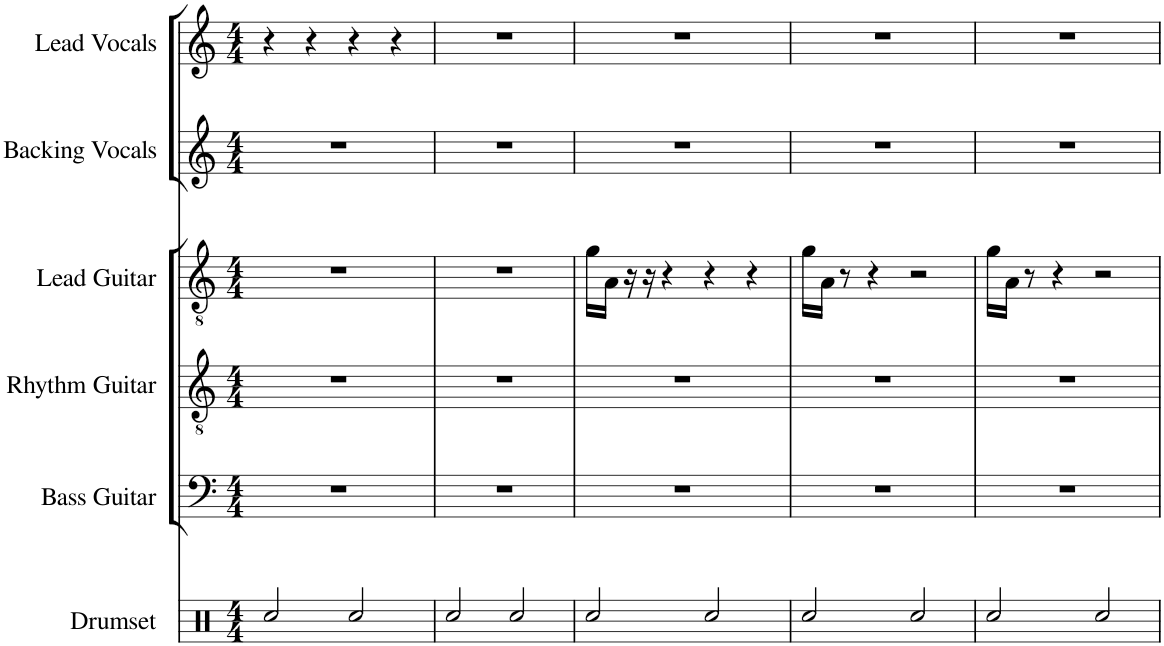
**kern	**kern	**kern	**kern	**kern	**kern
*part6	*part5	*part4	*part3	*part2	*part1
*staff6	*staff5	*staff4	*staff3	*staff2	*staff1
*I"Drumset	*I"Bass Guitar	*I"Rhythm Guitar	*I"Lead Guitar	*I"Backing Vocals	*I"Lead Vocals
*I'Drs.	*I'B. Guit.	*I'R. Gtr.	*I'L. Gtr.	*I'Bk. Voc.	*I'L. Voc.
*clefX	*clefF4	*clefGv2	*clefGv2	*clefG2	*clefG2
*	*Trd7c12	*	*	*	*
*k[]	*k[]	*k[]	*k[]	*k[]	*k[]
*M4/4	*M4/4	*M4/4	*M4/4	*M4/4	*M4/4
=1	=1	=1	=1	=1	=1
2Rcc/	1r	1r	1r	1r	4r
.	.	.	.	.	4r
2Rcc/	.	.	.	.	4r
.	.	.	.	.	4r
=2	=2	=2	=2	=2	=2
2Rcc/	1r	1r	1r	1r	1r
2Rcc/	.	.	.	.	.
=3	=3	=3	=3	=3	=3
2Rcc/	1r	1r	16g\LL	1r	1r
.	.	.	16A\JJ	.	.
.	.	.	16r	.	.
.	.	.	16r	.	.
.	.	.	4r	.	.
2Rcc/	.	.	4r	.	.
.	.	.	4r	.	.
=4	=4	=4	=4	=4	=4
2Rcc/	1r	1r	16g\LL	1r	1r
.	.	.	16A\JJ	.	.
.	.	.	8r	.	.
.	.	.	4r	.	.
2Rcc/	.	.	2r	.	.
=5	=5	=5	=5	=5	=5
2Rcc/	1r	1r	16g\LL	1r	1r
.	.	.	16A\JJ	.	.
.	.	.	8r	.	.
.	.	.	4r	.	.
2Rcc/	.	.	2r	.	.
=	=	=	=	=	=
*-	*-	*-	*-	*-	*-
